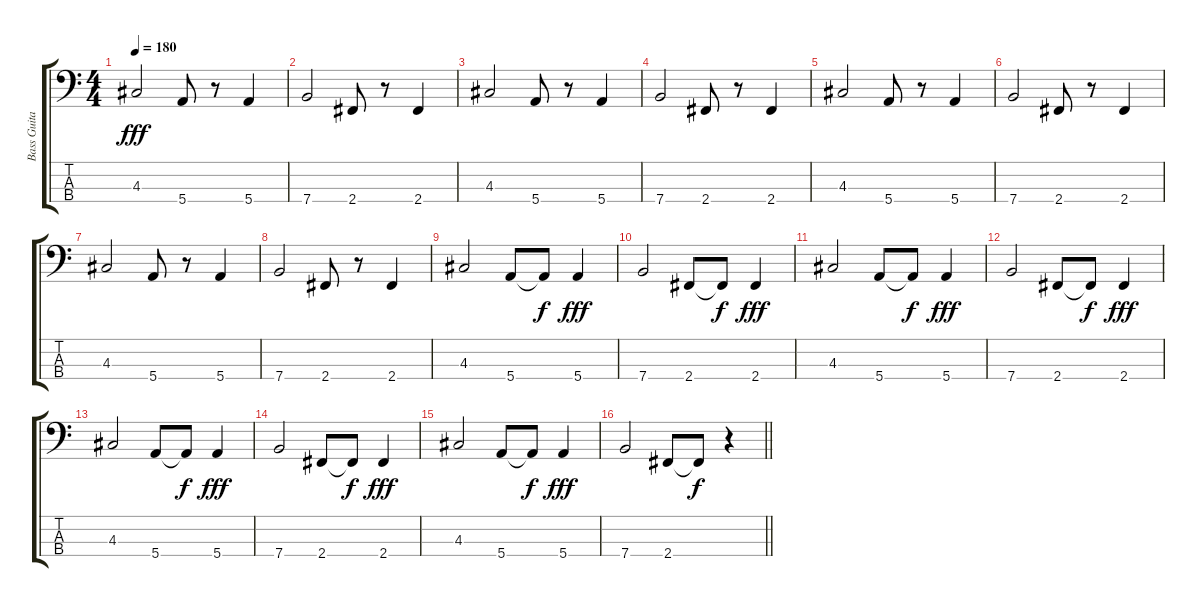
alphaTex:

\track ("Bass Guitar" "Bass Guita") {instrument electricbasspick}
\staff {score tabs}
\tuning (G2 D2 A1 E1) {hide}
\ts (4 4)
\tempo 180
\clef f4
\ks c
4.3.2{dy fff} 5.4.8 r.8 5.4.4 |
7.4.2 2.4.8 r.8 2.4.4 |
4.3.2 5.4.8 r.8 5.4.4 |
7.4.2 2.4.8 r.8 2.4.4 |
4.3.2 5.4.8 r.8 5.4.4 |
7.4.2 2.4.8 r.8 2.4.4 |
4.3.2 5.4.8 r.8 5.4.4 |
7.4.2 2.4.8 r.8 2.4.4 |
4.3.2 5.4.8 5.4{t}.8{dy f} 5.4.4{dy fff} |
7.4.2 2.4.8 2.4{t}.8{dy f} 2.4.4{dy fff} |
4.3.2 5.4.8 5.4{t}.8{dy f} 5.4.4{dy fff} |
7.4.2 2.4.8 2.4{t}.8{dy f} 2.4.4{dy fff} |
4.3.2 5.4.8 5.4{t}.8{dy f} 5.4.4{dy fff} |
7.4.2 2.4.8 2.4{t}.8{dy f} 2.4.4{dy fff} |
4.3.2 5.4.8 5.4{t}.8{dy f} 5.4.4{dy fff} |
\barLineRight lightlight
7.4.2 2.4.8 2.4{t}.8{dy f} r.4
